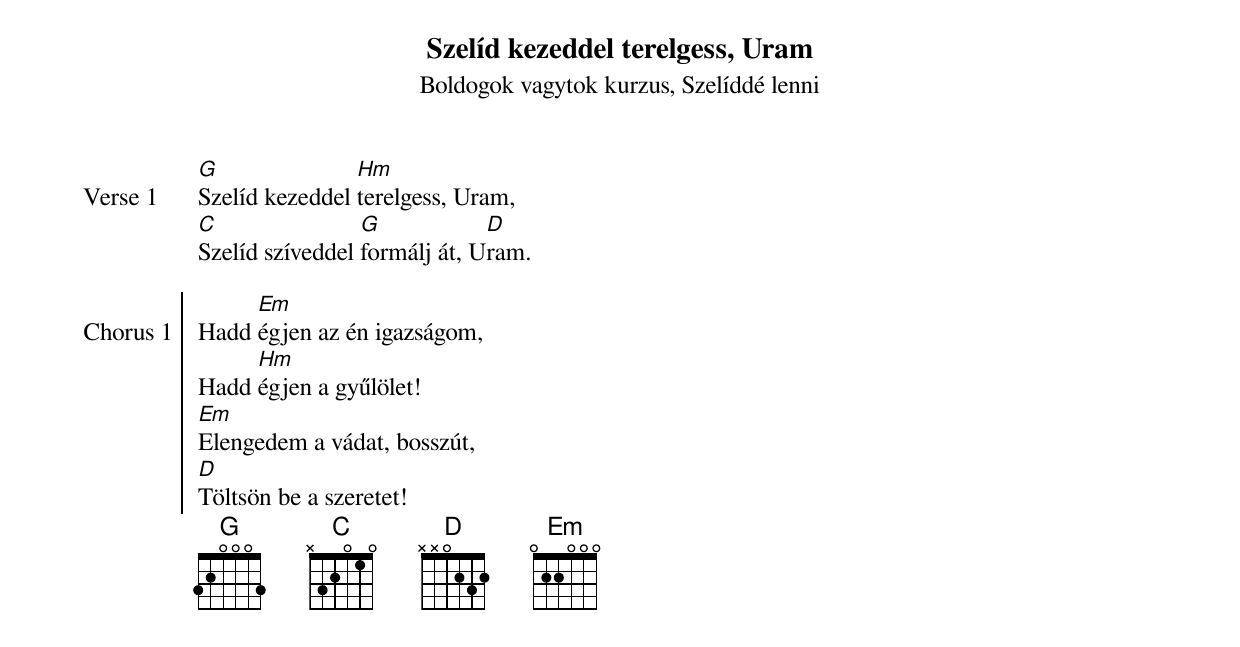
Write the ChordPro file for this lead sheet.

{title: Szelíd kezeddel terelgess, Uram}
{subtitle: Boldogok vagytok kurzus, Szelíddé lenni}
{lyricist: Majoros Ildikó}
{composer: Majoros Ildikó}
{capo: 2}

{start_of_verse: Verse 1}
[G]Szelíd kezeddel [Hm]terelgess, Uram,
[C]Szelíd szíveddel [G]formálj át, U[D]ram.
{end_of_verse: Verse 1}

{start_of_chorus: Chorus 1}
Hadd [Em]égjen az én igazságom,
Hadd [Hm]égjen a gyűlölet!
[Em]Elengedem a vádat, bosszút,
[D]Töltsön be a szeretet!
{end_of_chorus: Chorus 1}
